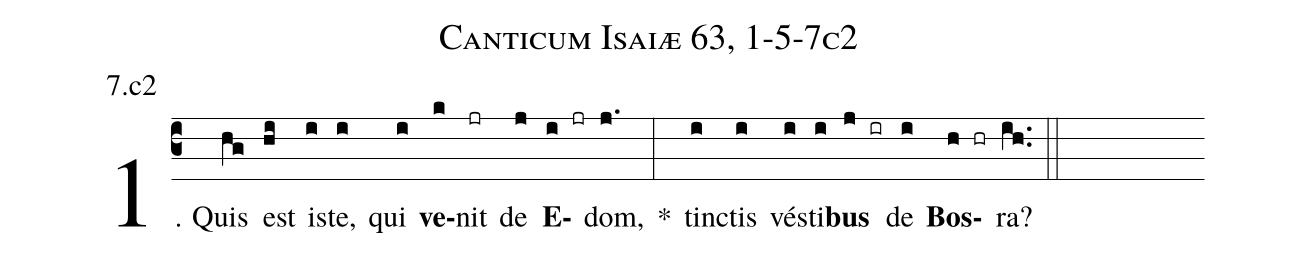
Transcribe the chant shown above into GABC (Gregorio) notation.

name: Canticum Isaiæ 63, 1-5-7c2;
annotation: 7.c2;
%%
(c3)1. Quis(hg) est(hi) is(i)te,(i) qui(i) <b>ve</b>(k)nit(jr) de(j) <b>E</b>(i jr)dom,(j.) *(:) tinc(i)tis(i) vés(i)ti(i)<b>bus</b>(j ir) de(i) <b>Bos</b>(h hr)ra?(ih..) (::)
